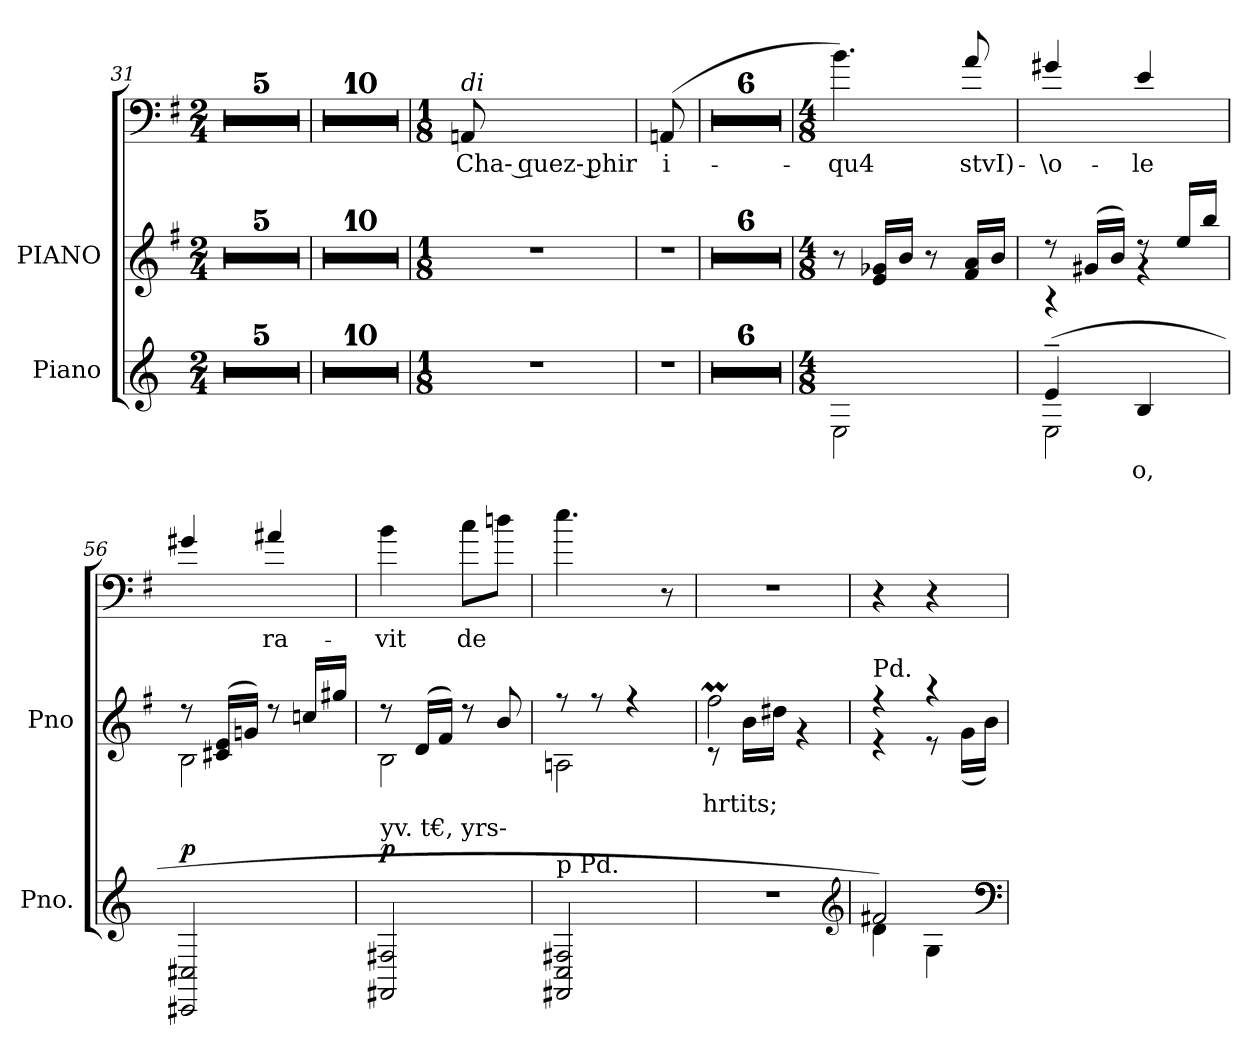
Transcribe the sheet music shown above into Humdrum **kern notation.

**kern	**text	**dynam	**kern	**text	**kern	**text	**dynam
*part3	*part3	*part3	*part2	*part2	*part1	*part1	*part1
*staff3	*staff3	*staff3	*staff2	*staff2	*staff1	*staff1	*staff1
*I"Piano	*	*	*I"PIANO	*	*	*	*
*I'Pno.	*	*	*I'Pno	*	*	*	*
!!LO:LB:g=z
*clefG2	*	*	*clefG2	*	*	*	*
*k[]	*	*	*k[f#]	*	*k[f#]	*	*
*C:	*	*	*G:	*	*G:	*	*
*M2/4	*	*	*M2/4	*	*M2/4	*	*
=31	=31	=31	=31	=31	=31	=31	=31
2r	.	.	2r	.	2r	.	.
!!LO:LB:g=z
=32	=32	=32	=32	=32	=32	=32	=32
2r	.	.	2r	.	2r	.	.
!!LO:LB:g=z
=33	=33	=33	=33	=33	=33	=33	=33
2r	.	.	2r	.	2r	.	.
!!LO:LB:g=z
=34	=34	=34	=34	=34	=34	=34	=34
2r	.	.	2r	.	2r	.	.
!!LO:LB:g=z
=35	=35	=35	=35	=35	=35	=35	=35
2r	.	.	2r	.	2r	.	.
=36	=36	=36	=36	=36	=36	=36	=36
2r	.	.	2r	.	2r	.	f
=37	=37	=37	=37	=37	=37	=37	=37
2r	.	.	2r	.	2r	.	.
=38	=38	=38	=38	=38	=38	=38	=38
2r	.	.	2r	.	2r	.	.
=39	=39	=39	=39	=39	=39	=39	=39
2r	.	.	2r	.	2r	.	.
=40	=40	=40	=40	=40	=40	=40	=40
2r	.	.	2r	.	2r	.	.
=41	=41	=41	=41	=41	=41	=41	=41
2r	.	.	2r	.	2r	.	.
=42	=42	=42	=42	=42	=42	=42	=42
2r	.	.	2r	.	2r	.	.
=43	=43	=43	=43	=43	=43	=43	=43
2r	.	.	2r	.	2r	.	.
=44	=44	=44	=44	=44	=44	=44	=44
2r	.	.	2r	.	2r	.	.
=45	=45	=45	=45	=45	=45	=45	=45
2r	.	.	2r	.	2r	.	.
=46	=46	=46	=46	=46	=46	=46	=46
*M1/8	*	*	*M1/8	*	*M1/8	*	*
!	!	!	!	!	!LO:TX:i:t=di	!	!
8r	.	.	8r	.	8AAn/	Cha- quez- phir	.
=47	=47	=47	=47	=47	=47	=47	=47
8r	.	.	8r	.	(8AAn/	i--	.
!!LO:LB:g=z
=48	=48	=48	=48	=48	=48	=48	=48
8r	.	.	8r	.	8r	.	.
!!LO:LB:g=z
=49	=49	=49	=49	=49	=49	=49	=49
8r	.	.	8r	.	8r	.	.
!!LO:LB:g=z
=50	=50	=50	=50	=50	=50	=50	=50
8r	.	.	8r	.	8r	.	.
!!LO:LB:g=z
=51	=51	=51	=51	=51	=51	=51	=51
8r	.	.	8r	.	8r	.	.
!!LO:LB:g=z
=52	=52	=52	=52	=52	=52	=52	=52
8r	.	.	8r	.	8r	.	.
!!LO:LB:g=z
=53	=53	=53	=53	=53	=53	=53	=53
8r	.	.	8r	.	8r	.	.
*clefF4	*	*	*	*	*clefG2	*	*
!!LO:PB:g=z
=54	=54	=54	=54	=54	=54	=54	=54
*M4/8	*	*	*M4/8	*	*M4/8	*	*
2E\	.	.	8r	.	4.b\)	qu4	.
.	.	.	16e/ 16g-X/LL	.	.	.	.
.	.	.	16b/JJ	.	.	.	.
.	.	.	8r	.	.	.	.
.	.	.	16f#/ 16a/LL	.	8a/	stvI)-	.
.	.	.	16b/JJ	.	.	.	.
=55	=55	=55	=55	=55	=55	=55	=55
*^	*	*	*^	*	*	*	*
(4e~/	2E\	.	.	8r	4r	.	4g#X/	\o-	.
.	.	.	.	(16g#X/LL	.	.	.	.	.
.	.	.	.	16b/JJ)	.	.	.	.	.
4B/	.	o,	.	8r	4r	.	4e/	le	.
.	.	.	.	16ee/LL	.	.	.	.	.
.	.	.	.	16bb/JJ	.	.	.	.	.
*v	*v	*	*	*	*	*	*	*	*
=56	=56	=56	=56	=56	=56	=56	=56	=56
2CC#X/ 2C#X/	.	p	8r	2B\	.	4g#X/	.	.
.	.	.	(16c#X/ 16e/LL	.	.	.	.	.
.	.	.	16gn/JJ)	.	.	.	.	.
.	.	.	8r	.	.	4a#X/	ra-	.
.	.	.	16ccn/LL	.	.	.	.	.
.	.	.	16gg#X/JJ	.	.	.	.	.
=57	=57	=57	=57	=57	=57	=57	=57	=57
!LO:TX:t=yv. t€, yrs-	!	!	!	!	!	!	!	!
2FF#/ 2F#/	.	p	8r	2B\	.	4b\	vit	.
.	.	.	(16d/LL	.	.	.	.	.
.	.	.	16f#/JJ)	.	.	.	.	.
.	.	.	8r	.	.	8cc\L	de	.
.	.	.	8b/	.	.	8ddn\J	.	.
=58	=58	=58	=58	=58	=58	=58	=58	=58
!LO:TX:t=p Pd.	!	!	!	!	!	!	!	!
2FF#/ 2C/ 2F#/	.	.	8r	2An\	.	4.ee\	.	.
.	.	.	8r	.	.	.	.	.
.	.	.	4r	.	.	.	.	.
.	.	.	.	.	.	8r	.	.
=59	=59	=59	=59	=59	=59	=59	=59	=59
2r	.	.	2ff#m\	8r	hrtits;	2r	.	.
.	.	.	.	16b\LL	.	.	.	.
.	.	.	.	16dd#X\JJ	.	.	.	.
.	.	.	.	4r	.	.	.	.
*clefG2	*	*	*	*	*	*	*	*
!!LO:LB:g=z
=60	=60	=60	=60	=60	=60	=60	=60	=60
*^	*	*	*	*	*	*	*	*
!	!	!	!	!LO:TX:t=Pd.	!	!	!	!	!
2f#/)	4d\	.	.	4r	4r	.	4r	.	.
.	4G\	.	.	4r	8r	.	4r	.	.
.	.	.	.	.	(16g\LL	.	.	.	.
.	.	.	.	.	16b\JJ)	.	.	.	.
*v	*v	*	*	*	*	*	*	*	*
*	*	*	*v	*v	*	*	*	*
*clefF4	*	*	*	*	*	*	*
=	=	=	=	=	=	=	=
*-	*-	*-	*-	*-	*-	*-	*-
